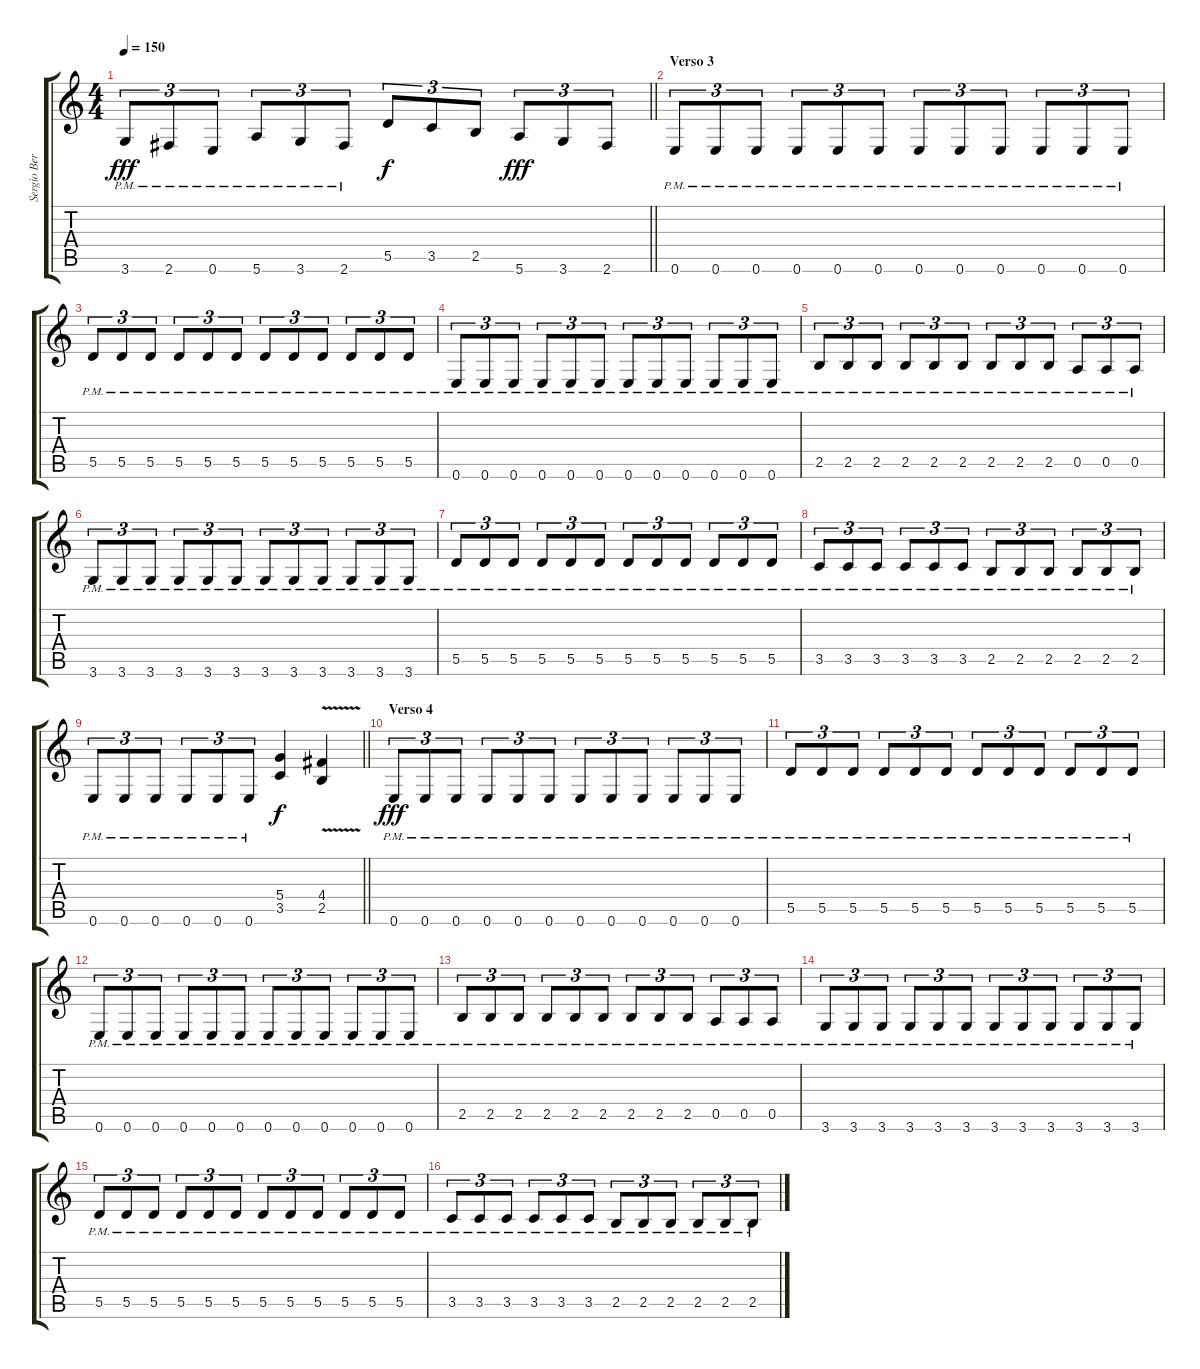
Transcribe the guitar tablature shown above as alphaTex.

\track ("Sergio Berdichevsky" "Sergio Ber") {instrument distortionguitar}
\staff {score tabs}
\tuning (E4 B3 G3 D3 A2 E2) {hide}
\ts (4 4)
\tempo 150
\clef g2
\barLineRight lightlight
\ks c
3.6{pm}.8{tu (3 2) dy fff} 2.6{pm}.8{tu (3 2)} 0.6{pm}.8{tu (3 2)} 5.6{pm}.8{tu (3 2)} 3.6{pm}.8{tu (3 2)} 2.6{pm}.8{tu (3 2)} 5.5.8{tu (3 2) dy f} 3.5.8{tu (3 2)} 2.5.8{tu (3 2)} 5.6.8{tu (3 2) dy fff} 3.6.8{tu (3 2)} 2.6.8{tu (3 2)} |
\section ("" "Verso 3")
0.6{pm}.8{tu (3 2)} 0.6{pm}.8{tu (3 2)} 0.6{pm}.8{tu (3 2)} 0.6{pm}.8{tu (3 2)} 0.6{pm}.8{tu (3 2)} 0.6{pm}.8{tu (3 2)} 0.6{pm}.8{tu (3 2)} 0.6{pm}.8{tu (3 2)} 0.6{pm}.8{tu (3 2)} 0.6{pm}.8{tu (3 2)} 0.6{pm}.8{tu (3 2)} 0.6{pm}.8{tu (3 2)} |
5.5{pm}.8{tu (3 2)} 5.5{pm}.8{tu (3 2)} 5.5{pm}.8{tu (3 2)} 5.5{pm}.8{tu (3 2)} 5.5{pm}.8{tu (3 2)} 5.5{pm}.8{tu (3 2)} 5.5{pm}.8{tu (3 2)} 5.5{pm}.8{tu (3 2)} 5.5{pm}.8{tu (3 2)} 5.5{pm}.8{tu (3 2)} 5.5{pm}.8{tu (3 2)} 5.5{pm}.8{tu (3 2)} |
0.6{pm}.8{tu (3 2)} 0.6{pm}.8{tu (3 2)} 0.6{pm}.8{tu (3 2)} 0.6{pm}.8{tu (3 2)} 0.6{pm}.8{tu (3 2)} 0.6{pm}.8{tu (3 2)} 0.6{pm}.8{tu (3 2)} 0.6{pm}.8{tu (3 2)} 0.6{pm}.8{tu (3 2)} 0.6{pm}.8{tu (3 2)} 0.6{pm}.8{tu (3 2)} 0.6{pm}.8{tu (3 2)} |
2.5{pm}.8{tu (3 2)} 2.5{pm}.8{tu (3 2)} 2.5{pm}.8{tu (3 2)} 2.5{pm}.8{tu (3 2)} 2.5{pm}.8{tu (3 2)} 2.5{pm}.8{tu (3 2)} 2.5{pm}.8{tu (3 2)} 2.5{pm}.8{tu (3 2)} 2.5{pm}.8{tu (3 2)} 0.5{pm}.8{tu (3 2)} 0.5{pm}.8{tu (3 2)} 0.5{pm}.8{tu (3 2)} |
3.6{pm}.8{tu (3 2)} 3.6{pm}.8{tu (3 2)} 3.6{pm}.8{tu (3 2)} 3.6{pm}.8{tu (3 2)} 3.6{pm}.8{tu (3 2)} 3.6{pm}.8{tu (3 2)} 3.6{pm}.8{tu (3 2)} 3.6{pm}.8{tu (3 2)} 3.6{pm}.8{tu (3 2)} 3.6{pm}.8{tu (3 2)} 3.6{pm}.8{tu (3 2)} 3.6{pm}.8{tu (3 2)} |
5.5{pm}.8{tu (3 2)} 5.5{pm}.8{tu (3 2)} 5.5{pm}.8{tu (3 2)} 5.5{pm}.8{tu (3 2)} 5.5{pm}.8{tu (3 2)} 5.5{pm}.8{tu (3 2)} 5.5{pm}.8{tu (3 2)} 5.5{pm}.8{tu (3 2)} 5.5{pm}.8{tu (3 2)} 5.5{pm}.8{tu (3 2)} 5.5{pm}.8{tu (3 2)} 5.5{pm}.8{tu (3 2)} |
3.5{pm}.8{tu (3 2)} 3.5{pm}.8{tu (3 2)} 3.5{pm}.8{tu (3 2)} 3.5{pm}.8{tu (3 2)} 3.5{pm}.8{tu (3 2)} 3.5{pm}.8{tu (3 2)} 2.5{pm}.8{tu (3 2)} 2.5{pm}.8{tu (3 2)} 2.5{pm}.8{tu (3 2)} 2.5{pm}.8{tu (3 2)} 2.5{pm}.8{tu (3 2)} 2.5{pm}.8{tu (3 2)} |
\barLineRight lightlight
0.6{pm}.8{tu (3 2)} 0.6{pm}.8{tu (3 2)} 0.6{pm}.8{tu (3 2)} 0.6{pm}.8{tu (3 2)} 0.6{pm}.8{tu (3 2)} 0.6{pm}.8{tu (3 2)} (5.4 3.5).4{dy f} (4.4{v} 2.5{v}).4 |
\section ("" "Verso 4")
0.6{pm}.8{tu (3 2) dy fff} 0.6{pm}.8{tu (3 2)} 0.6{pm}.8{tu (3 2)} 0.6{pm}.8{tu (3 2)} 0.6{pm}.8{tu (3 2)} 0.6{pm}.8{tu (3 2)} 0.6{pm}.8{tu (3 2)} 0.6{pm}.8{tu (3 2)} 0.6{pm}.8{tu (3 2)} 0.6{pm}.8{tu (3 2)} 0.6{pm}.8{tu (3 2)} 0.6{pm}.8{tu (3 2)} |
5.5{pm}.8{tu (3 2)} 5.5{pm}.8{tu (3 2)} 5.5{pm}.8{tu (3 2)} 5.5{pm}.8{tu (3 2)} 5.5{pm}.8{tu (3 2)} 5.5{pm}.8{tu (3 2)} 5.5{pm}.8{tu (3 2)} 5.5{pm}.8{tu (3 2)} 5.5{pm}.8{tu (3 2)} 5.5{pm}.8{tu (3 2)} 5.5{pm}.8{tu (3 2)} 5.5{pm}.8{tu (3 2)} |
0.6{pm}.8{tu (3 2)} 0.6{pm}.8{tu (3 2)} 0.6{pm}.8{tu (3 2)} 0.6{pm}.8{tu (3 2)} 0.6{pm}.8{tu (3 2)} 0.6{pm}.8{tu (3 2)} 0.6{pm}.8{tu (3 2)} 0.6{pm}.8{tu (3 2)} 0.6{pm}.8{tu (3 2)} 0.6{pm}.8{tu (3 2)} 0.6{pm}.8{tu (3 2)} 0.6{pm}.8{tu (3 2)} |
2.5{pm}.8{tu (3 2)} 2.5{pm}.8{tu (3 2)} 2.5{pm}.8{tu (3 2)} 2.5{pm}.8{tu (3 2)} 2.5{pm}.8{tu (3 2)} 2.5{pm}.8{tu (3 2)} 2.5{pm}.8{tu (3 2)} 2.5{pm}.8{tu (3 2)} 2.5{pm}.8{tu (3 2)} 0.5{pm}.8{tu (3 2)} 0.5{pm}.8{tu (3 2)} 0.5{pm}.8{tu (3 2)} |
3.6{pm}.8{tu (3 2)} 3.6{pm}.8{tu (3 2)} 3.6{pm}.8{tu (3 2)} 3.6{pm}.8{tu (3 2)} 3.6{pm}.8{tu (3 2)} 3.6{pm}.8{tu (3 2)} 3.6{pm}.8{tu (3 2)} 3.6{pm}.8{tu (3 2)} 3.6{pm}.8{tu (3 2)} 3.6{pm}.8{tu (3 2)} 3.6{pm}.8{tu (3 2)} 3.6{pm}.8{tu (3 2)} |
5.5{pm}.8{tu (3 2)} 5.5{pm}.8{tu (3 2)} 5.5{pm}.8{tu (3 2)} 5.5{pm}.8{tu (3 2)} 5.5{pm}.8{tu (3 2)} 5.5{pm}.8{tu (3 2)} 5.5{pm}.8{tu (3 2)} 5.5{pm}.8{tu (3 2)} 5.5{pm}.8{tu (3 2)} 5.5{pm}.8{tu (3 2)} 5.5{pm}.8{tu (3 2)} 5.5{pm}.8{tu (3 2)} |
3.5{pm}.8{tu (3 2)} 3.5{pm}.8{tu (3 2)} 3.5{pm}.8{tu (3 2)} 3.5{pm}.8{tu (3 2)} 3.5{pm}.8{tu (3 2)} 3.5{pm}.8{tu (3 2)} 2.5{pm}.8{tu (3 2)} 2.5{pm}.8{tu (3 2)} 2.5{pm}.8{tu (3 2)} 2.5{pm}.8{tu (3 2)} 2.5{pm}.8{tu (3 2)} 2.5{pm}.8{tu (3 2)}
